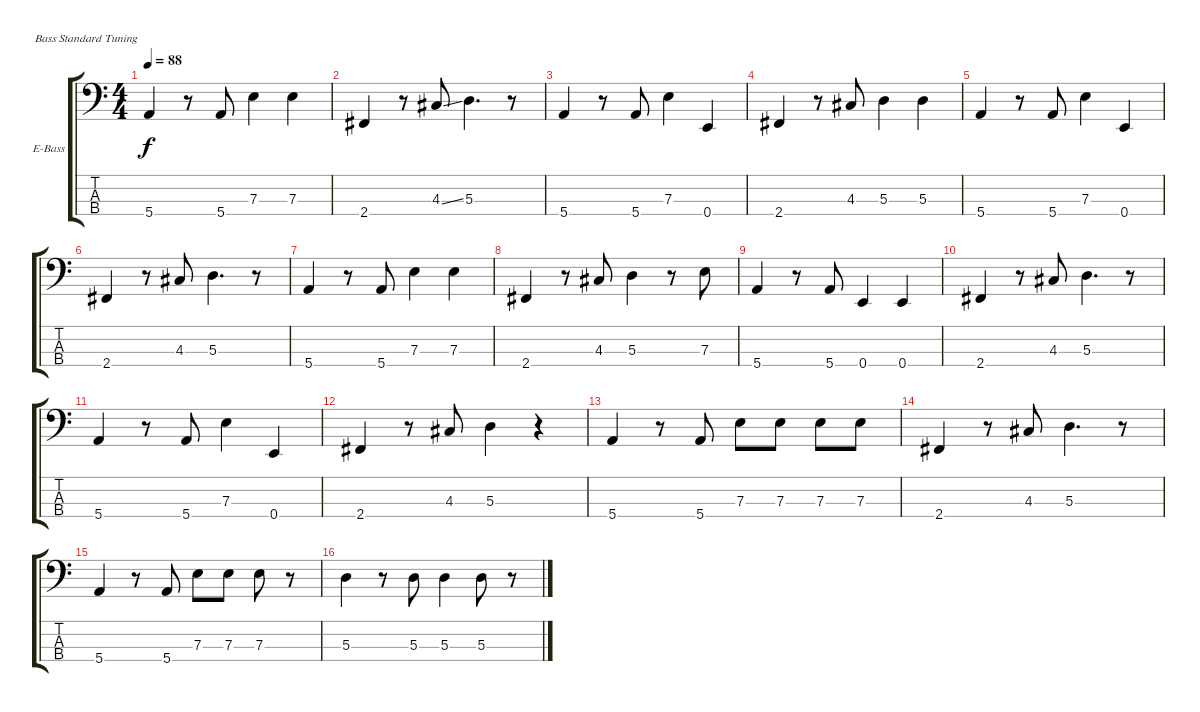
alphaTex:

\bracketExtendMode groupsimilarinstruments
\firstSystemTrackNameOrientation horizontal
\otherSystemsTrackNameOrientation horizontal
\track ("Bass" "E-Bass") {instrument electricbassfinger}
\staff {score tabs}
\tuning (G2 D2 A1 E1)
\ts (4 4)
\tempo 88
\clef f4
\ks c
5.4.4{dy f} r.8 5.4.8 7.3.4 7.3.4 |
2.4.4 r.8 4.3{ss}.8 5.3.4{d} r.8 |
5.4.4 r.8 5.4.8 7.3.4 0.4.4 |
2.4.4 r.8 4.3.8 5.3.4 5.3.4 |
5.4.4 r.8 5.4.8 7.3.4 0.4.4 |
2.4.4 r.8 4.3.8 5.3.4{d} r.8 |
5.4.4 r.8 5.4.8 7.3.4 7.3.4 |
2.4.4 r.8 4.3.8 5.3.4 r.8 7.3.8 |
5.4.4 r.8 5.4.8 0.4.4 0.4.4 |
2.4.4 r.8 4.3.8 5.3.4{d} r.8 |
5.4.4 r.8 5.4.8 7.3.4 0.4.4 |
2.4.4 r.8 4.3.8 5.3.4 r.4 |
5.4.4 r.8 5.4.8 7.3.8 7.3.8 7.3.8 7.3.8 |
2.4.4 r.8 4.3.8 5.3.4{d} r.8 |
5.4.4 r.8 5.4.8 7.3.8 7.3.8 7.3.8 r.8 |
5.3.4 r.8 5.3.8 5.3.4 5.3.8 r.8
